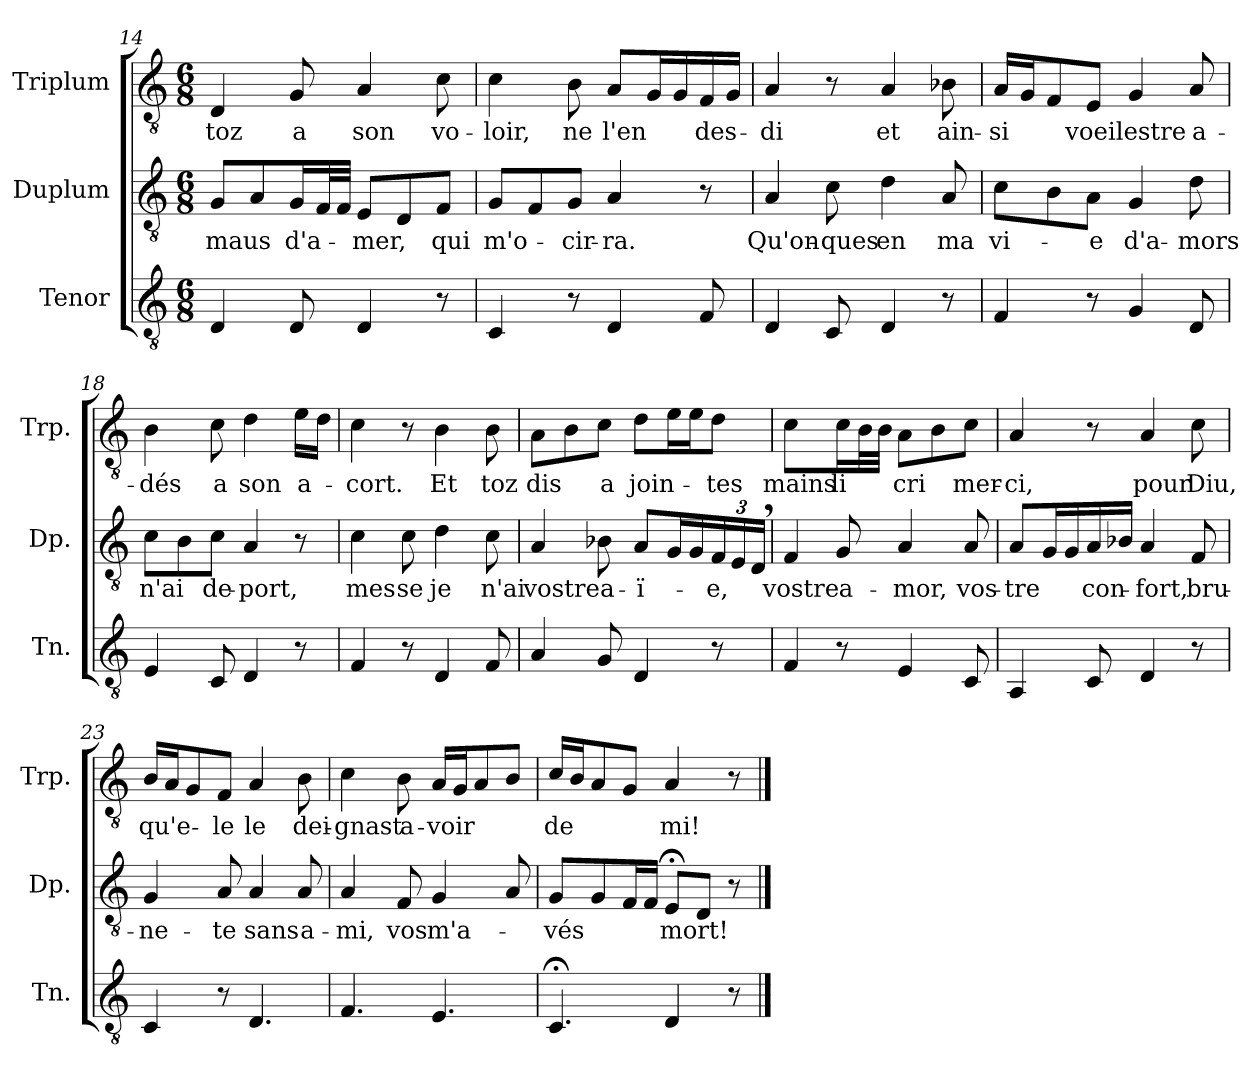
**kern	**kern	**text	**kern	**text
*part3	*part2	*part2	*part1	*part1
*staff3	*staff2	*staff2	*staff1	*staff1
*I"Tenor	*I"Duplum	*	*I"Triplum	*
*I'Tn.	*I'Dp.	*	*I'Trp.	*
*clefGv2	*clefGv2	*	*clefGv2	*
*k[]	*k[]	*	*k[]	*
*M6/8	*M6/8	*	*M6/8	*
=14	=14	=14	=14	=14
!	!	!LO:LY:b	!	!LO:LY:b
4D/	8G/L	maus	4D/	toz
.	8A/	.	.	.
!	!	!LO:LY:b	!	!LO:LY:b
8D/	16G/L	d'a-	8G/	a
*	*tremolo	*	*	*
.	32F/	.	.	.
.	32F/JJJ	.	.	.
*	*Xtremolo	*	*	*
!	!	!LO:LY:b	!	!LO:LY:b
4D/	8E/L	-mer,	4A/	son
.	8D/	.	.	.
!	!	!LO:LY:b	!	!LO:LY:b
8r	8F/J	qui	8c\	vo-
!!LO:PB:g=z
=15	=15	=15	=15	=15
!	!	!LO:LY:b	!	!LO:LY:b
4C/	8G/L	m'o-	4c\	-loir,
.	8F/	.	.	.
!	!	!LO:LY:b	!	!LO:LY:b
8r	8G/J	-cir-	8B\	ne
!	!	!LO:LY:b	!	!LO:LY:b
4D/	4A/	-ra.	8A/L	l'en
*	*	*	*tremolo	*
.	.	.	16G/	.
.	.	.	16G/	.
*	*	*	*Xtremolo	*
!	!	!	!	!LO:LY:b
8F/	8r	.	16F/L	des-
.	.	.	16G/JJ	.
=16	=16	=16	=16	=16
!	!	!LO:LY:b	!	!LO:LY:b
4D/	4A/	Qu'on-	4A/	-di
!	!	!LO:LY:b	!	!
8C/	8c\	-ques	8r	.
!	!	!LO:LY:b	!	!LO:LY:b
4D/	4d\	en	4A/	et
!	!	!LO:LY:b	!	!LO:LY:b
8r	8A/	ma	8B-X\	ain-
=17	=17	=17	=17	=17
!	!	!LO:LY:b	!	!LO:LY:b
4F/	8c\L	vi-	16A/LL	-si
.	.	.	16G/J	.
.	8B\	.	8F/	.
!	!	!LO:LY:b	!	!LO:LY:b
8r	8A\J	-e	8E/J	voeil
!	!	!LO:LY:b	!	!LO:LY:b
4G/	4G/	d'a-	4G/	estre
!	!	!LO:LY:b	!	!LO:LY:b
8D/	8d\	-mors	8A/	a-
=18	=18	=18	=18	=18
!	!	!LO:LY:b	!	!LO:LY:b
4E/	8c\L	n'ai	4B\	-dés
.	8B\	.	.	.
!	!	!LO:LY:b	!	!LO:LY:b
8C/	8c\J	de-	8c\	a
!	!	!LO:LY:b	!	!LO:LY:b
4D/	4A/	-port,	4d\	son
!	!	!	!	!LO:LY:b
8r	8r	.	16e\LL	a-
.	.	.	16d\JJ	.
=19	=19	=19	=19	=19
!	!	!LO:LY:b	!	!LO:LY:b
4F/	4c\	mes	4c\	-cort.
!	!	!LO:LY:b	!	!
8r	8c\	se	8r	.
!	!	!LO:LY:b	!	!LO:LY:b
4D/	4d\	je	4B\	Et
!	!	!LO:LY:b	!	!LO:LY:b
8F/	8c\	n'ai	8B\	toz
!!LO:LB:g=z
=20	=20	=20	=20	=20
!	!	!LO:LY:b	!	!LO:LY:b
4A/	4A/	vostre	8A\L	dis
.	.	.	8B\	.
!	!	!LO:LY:b	!	!LO:LY:b
8G/	8B-i\	a-	8c\J	a
!	!	!LO:LY:b	!	!LO:LY:b
4D/	8A/L	-ï-	8d\L	join-
*	*tremolo	*	*	*
*	*	*	*tremolo	*
.	16G/	.	16e\	.
.	16G/	.	16e\	.
*	*	*	*Xtremolo	*
*	*Xtremolo	*	*	*
*	*Xbrackettup	*	*	*
!	!	!LO:LY:b	!	!LO:LY:b
8r	24F/L	-e,	8d\J	-tes
.	24E/	.	.	.
.	24D,/JJ	.	.	.
=21	=21	=21	=21	=21
!	!	!LO:LY:b	!	!LO:LY:b
4F/	4F/	vostre	4c\	mains
!	!	!LO:LY:b	!	!LO:LY:b
8r	8G/	a-	16c\LL	li
*	*	*	*tremolo	*
.	.	.	32B\	.
.	.	.	32B\JJJ	.
*	*	*	*Xtremolo	*
!	!	!LO:LY:b	!	!LO:LY:b
4E/	4A/	-mor,	8A\L	cri
.	.	.	8B\	.
!	!	!LO:LY:b	!	!LO:LY:b
8C/	8A/	vos-	8c\J	mer-
=22	=22	=22	=22	=22
!	!	!LO:LY:b	!	!LO:LY:b
4AA/	8A/L	-tre	4A/	-ci,
*	*tremolo	*	*	*
.	16G/	.	.	.
.	16G/	.	.	.
*	*Xtremolo	*	*	*
!	!	!LO:LY:b	!	!
8C/	16A/L	con-	8r	.
.	16B-i/JJ	.	.	.
!	!	!LO:LY:b	!	!LO:LY:b
4D/	4A/	-fort,	4A/	pour
!	!	!LO:LY:b	!	!LO:LY:b
8r	8F/	bru-	8c\	Diu,
=23	=23	=23	=23	=23
!	!	!LO:LY:b	!	!LO:LY:b
4C/	4G/	-ne-	16B/LL	qu'e-
.	.	.	16A/J	.
.	.	.	8G/	.
!	!	!LO:LY:b	!	!LO:LY:b
8r	8A/	-te	8F/J	-le
!	!	!LO:LY:b	!	!LO:LY:b
4.D/	4A/	sans	4A/	le
!	!	!LO:LY:b	!	!LO:LY:b
.	8A/	a-	8B\	dei-
=24	=24	=24	=24	=24
!	!	!LO:LY:b	!	!LO:LY:b
4.F/	4A/	-mi,	4c\	-gnast
!	!	!LO:LY:b	!	!LO:LY:b
.	8F/	vos	8B\	a-
!	!	!LO:LY:b	!	!LO:LY:b
4.E/	4G/	m'a-	16A/LL	-voir
.	.	.	16G/J	.
.	.	.	8A/	.
.	8A/	.	8B/J	.
!!LO:LB:g=z
=25	=25	=25	=25	=25
!	!	!LO:LY:b	!	!LO:LY:b
4.C;</	8G/L	-vés	16c/LL	de
.	.	.	16B/J	.
.	8G/	.	8A/	.
*	*tremolo	*	*	*
.	16F/	.	8G/J	.
.	16F/JJ	.	.	.
*	*Xtremolo	*	*	*
!	!	!LO:LY:b	!	!LO:LY:b
4D/	8E;</L	mort!	4A/	mi!
.	8D/J	.	.	.
8r	8r	.	8r	.
==	==	==	==	==
*-	*-	*-	*-	*-
